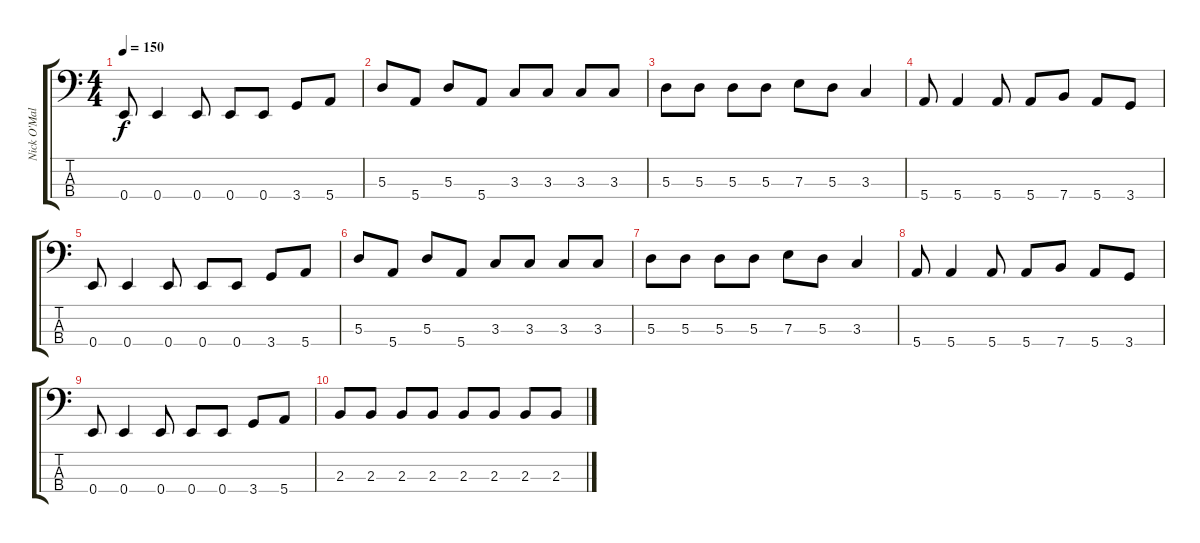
\track ("Nick O'Malley" "Nick O'Mal") {instrument electricbasspick}
\staff {score tabs}
\tuning (G2 D2 A1 E1) {hide}
\ts (4 4)
\tempo 150
\clef f4
\ks c
0.4.8{dy f} 0.4.4 0.4.8 0.4.8 0.4.8 3.4.8 5.4.8 |
5.3.8 5.4.8 5.3.8 5.4.8 3.3.8 3.3.8 3.3.8 3.3.8 |
5.3.8 5.3.8 5.3.8 5.3.8 7.3.8 5.3.8 3.3.4 |
5.4.8 5.4.4 5.4.8 5.4.8 7.4.8 5.4.8 3.4.8 |
0.4.8 0.4.4 0.4.8 0.4.8 0.4.8 3.4.8 5.4.8 |
5.3.8 5.4.8 5.3.8 5.4.8 3.3.8 3.3.8 3.3.8 3.3.8 |
5.3.8 5.3.8 5.3.8 5.3.8 7.3.8 5.3.8 3.3.4 |
5.4.8 5.4.4 5.4.8 5.4.8 7.4.8 5.4.8 3.4.8 |
0.4.8 0.4.4 0.4.8 0.4.8 0.4.8 3.4.8 5.4.8 |
2.3.8 2.3.8 2.3.8 2.3.8 2.3.8 2.3.8 2.3.8 2.3.8
